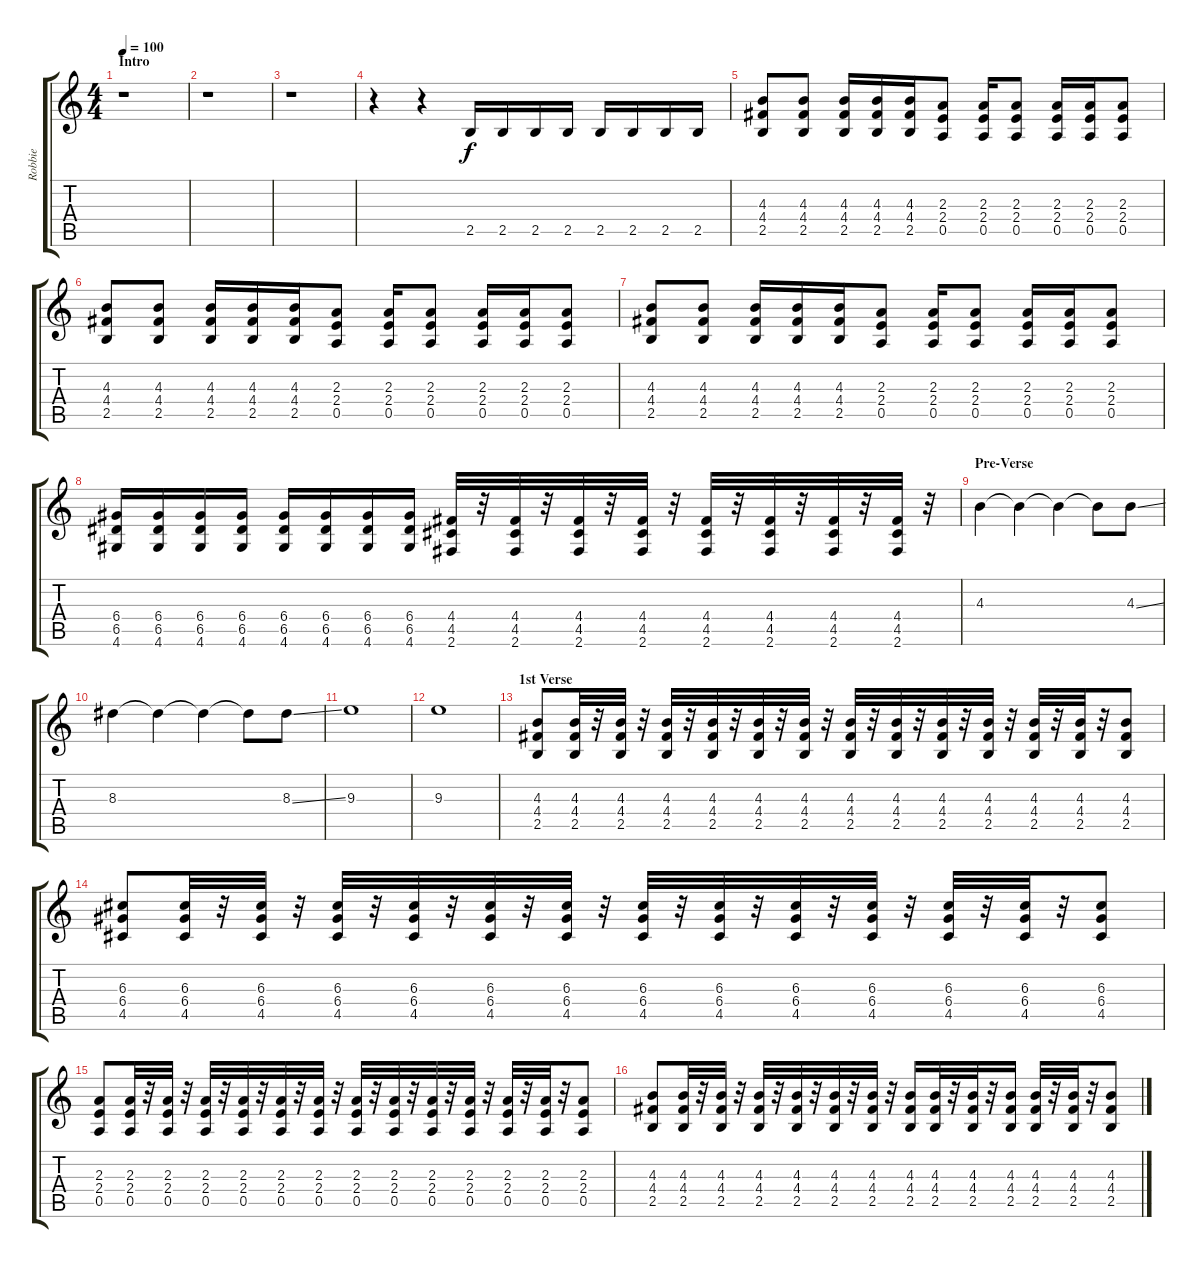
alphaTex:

\track ("Robbie" "Robbie") {instrument distortionguitar}
\staff {score tabs}
\tuning (E4 B3 G3 D3 A2 E2) {hide}
\ts (4 4)
\section ("" "Intro")
\tempo 100
\clef g2
\ks c
r.1{dy f instrument distortionguitar} |
r.1 |
r.1 |
r.4 r.4 2.5.16 2.5.16 2.5.16 2.5.16 2.5.16 2.5.16 2.5.16 2.5.16 |
(4.3 4.4 2.5).8 (4.3 4.4 2.5).8 (4.3 4.4 2.5).16 (4.3 4.4 2.5).16 (4.3 4.4 2.5).16 (2.3 2.4 0.5).8 (2.3 2.4 0.5).16 (2.3 2.4 0.5).8 (2.3 2.4 0.5).16 (2.3 2.4 0.5).16 (2.3 2.4 0.5).8 |
(4.3 4.4 2.5).8 (4.3 4.4 2.5).8 (4.3 4.4 2.5).16 (4.3 4.4 2.5).16 (4.3 4.4 2.5).16 (2.3 2.4 0.5).8 (2.3 2.4 0.5).16 (2.3 2.4 0.5).8 (2.3 2.4 0.5).16 (2.3 2.4 0.5).16 (2.3 2.4 0.5).8 |
(4.3 4.4 2.5).8 (4.3 4.4 2.5).8 (4.3 4.4 2.5).16 (4.3 4.4 2.5).16 (4.3 4.4 2.5).16 (2.3 2.4 0.5).8 (2.3 2.4 0.5).16 (2.3 2.4 0.5).8 (2.3 2.4 0.5).16 (2.3 2.4 0.5).16 (2.3 2.4 0.5).8 |
(6.4 6.5 4.6).16 (6.4 6.5 4.6).16 (6.4 6.5 4.6).16 (6.4 6.5 4.6).16 (6.4 6.5 4.6).16 (6.4 6.5 4.6).16 (6.4 6.5 4.6).16 (6.4 6.5 4.6).16 (4.4 4.5 2.6).32 r.32 (4.4 4.5 2.6).32 r.32 (4.4 4.5 2.6).32 r.32 (4.4 4.5 2.6).32 r.32 (4.4 4.5 2.6).32 r.32 (4.4 4.5 2.6).32 r.32 (4.4 4.5 2.6).32 r.32 (4.4 4.5 2.6).32 r.32 |
\section ("" "Pre-Verse")
4.3.4 4.3{t}.4 4.3{t}.4 4.3{t}.8 4.3{ss}.8 |
8.3.4 8.3{t}.4 8.3{t}.4 8.3{t}.8 8.3{ss}.8 |
9.3.1 |
9.3.1 |
\section ("" "1st Verse")
(4.3 4.4 2.5).8 (4.3 4.4 2.5).32 r.32 (4.3 4.4 2.5).32 r.32 (4.3 4.4 2.5).32 r.32 (4.3 4.4 2.5).32 r.32 (4.3 4.4 2.5).32 r.32 (4.3 4.4 2.5).32 r.32 (4.3 4.4 2.5).32 r.32 (4.3 4.4 2.5).32 r.32 (4.3 4.4 2.5).32 r.32 (4.3 4.4 2.5).32 r.32 (4.3 4.4 2.5).32 r.32 (4.3 4.4 2.5).32 r.32 (4.3 4.4 2.5).8 |
(6.3 6.4 4.5).8 (6.3 6.4 4.5).32 r.32 (6.3 6.4 4.5).32 r.32 (6.3 6.4 4.5).32 r.32 (6.3 6.4 4.5).32 r.32 (6.3 6.4 4.5).32 r.32 (6.3 6.4 4.5).32 r.32 (6.3 6.4 4.5).32 r.32 (6.3 6.4 4.5).32 r.32 (6.3 6.4 4.5).32 r.32 (6.3 6.4 4.5).32 r.32 (6.3 6.4 4.5).32 r.32 (6.3 6.4 4.5).32 r.32 (6.3 6.4 4.5).8 |
(2.3 2.4 0.5).8 (2.3 2.4 0.5).32 r.32 (2.3 2.4 0.5).32 r.32 (2.3 2.4 0.5).32 r.32 (2.3 2.4 0.5).32 r.32 (2.3 2.4 0.5).32 r.32 (2.3 2.4 0.5).32 r.32 (2.3 2.4 0.5).32 r.32 (2.3 2.4 0.5).32 r.32 (2.3 2.4 0.5).32 r.32 (2.3 2.4 0.5).32 r.32 (2.3 2.4 0.5).32 r.32 (2.3 2.4 0.5).32 r.32 (2.3 2.4 0.5).8 |
(4.3 4.4 2.5).8 (4.3 4.4 2.5).32 r.32 (4.3 4.4 2.5).32 r.32 (4.3 4.4 2.5).32 r.32 (4.3 4.4 2.5).32 r.32 (4.3 4.4 2.5).32 r.32 (4.3 4.4 2.5).32 r.32 (4.3 4.4 2.5).16 (4.3 4.4 2.5).32 r.32 (4.3 4.4 2.5).32 r.32 (4.3 4.4 2.5).16 (4.3 4.4 2.5).32 r.32 (4.3 4.4 2.5).32 r.32 (4.3 4.4 2.5).8
